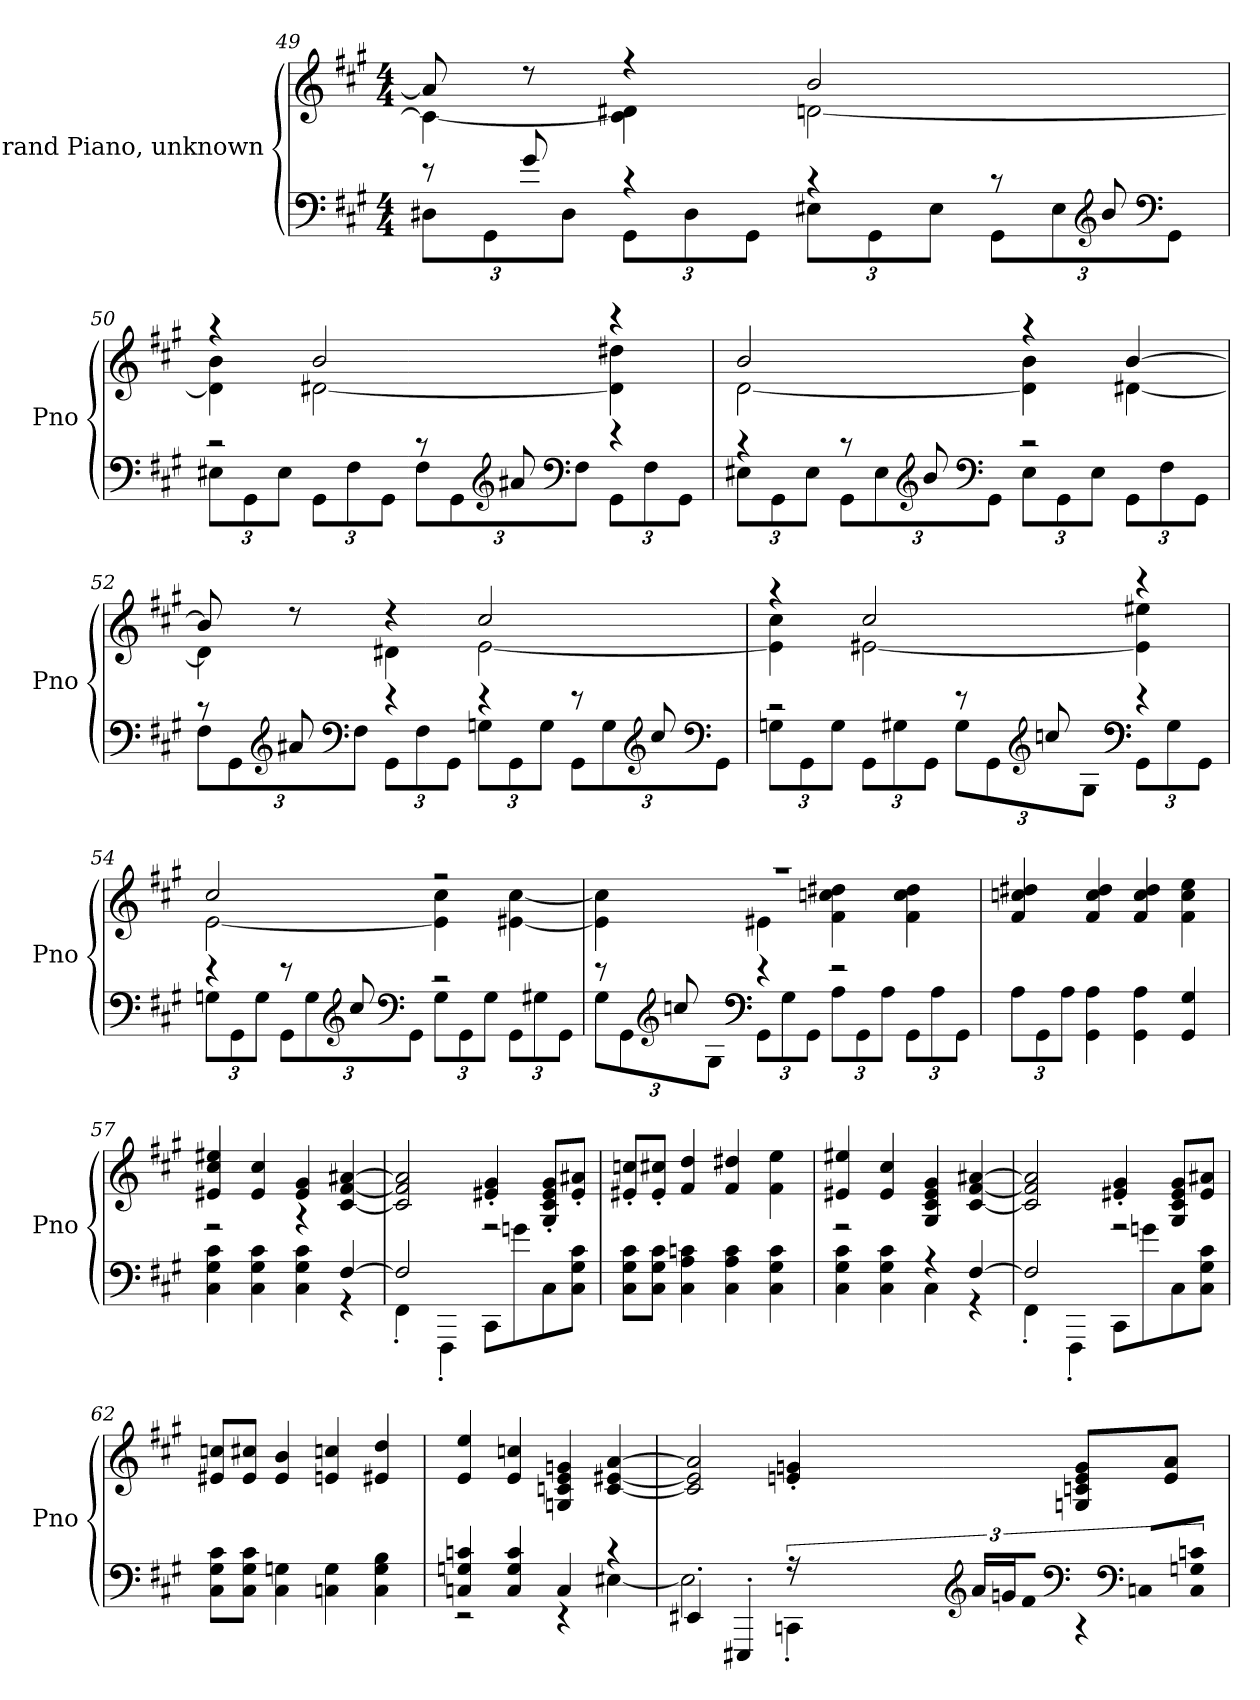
**kern	**kern
*part1	*part1
*staff2	*staff1
*I"Grand Piano, unknown	*
*I'Pno	*
!!LO:LB:g=z
*clefF4	*clefG2
*k[f#c#g#]	*k[f#c#g#]
*M4/4	*M4/4
=49	=49
*^	*
*	*Xbrackettup	*
*	*	*^
8r	12D#X\L	8a/]	4c\_
.	12GG#\	.	.
8g#/	.	8r	.
.	12D#\J	.	.
4r	12GG#\L	4r	4c\] 4d#X\
.	12D#\	.	.
.	12GG#\J	.	.
4r	12E#X\L	2b/	[2dn\
.	12GG#\	.	.
.	12E#\J	.	.
8r	12GG#\L	.	.
.	12E#\	.	.
*clefG2	*	*	*
8b/	.	.	.
*clefF4	*	*	*
.	12GG#\J	.	.
=50	=50	=50	=50
2r	12E#X\L	4r	4d\] 4b\
.	12GG#\	.	.
.	12E#\J	.	.
.	12GG#\L	2b/	[2d#X\
.	12F#\	.	.
.	12GG#\J	.	.
8r	12F#\L	.	.
.	12GG#\	.	.
*clefG2	*	*	*
8a#X/	.	.	.
*clefF4	*	*	*
.	12F#\J	.	.
4r	12GG#\L	4r	4d#\] 4dd#X\
.	12F#\	.	.
.	12GG#\J	.	.
!!LO:LB:g=z	!!
=51	=51	=51	=51
4r	12E#X\L	2b/	[2d\
.	12GG#\	.	.
.	12E#\J	.	.
8r	12GG#\L	.	.
.	12E#\	.	.
*clefG2	*	*	*
8b/	.	.	.
*clefF4	*	*	*
.	12GG#\J	.	.
2r	12E#\L	4r	4d\] 4b\
.	12GG#\	.	.
.	12E#\J	.	.
.	12GG#\L	[4b/	[4d#X\
.	12F#\	.	.
.	12GG#\J	.	.
=52	=52	=52	=52
8r	12F#\L	8b/]	4d#\]
.	12GG#\	.	.
*clefG2	*	*	*
8a#X/	.	8r	.
*clefF4	*	*	*
.	12F#\J	.	.
4r	12GG#\L	4r	4d#X\
.	12F#\	.	.
.	12GG#\J	.	.
4r	12Gn\L	2cc#/	[2e\
.	12GG#\	.	.
.	12G\J	.	.
8r	12GG#\L	.	.
.	12G\	.	.
*clefG2	*	*	*
8cc#/	.	.	.
*clefF4	*	*	*
.	12GG#\J	.	.
!!LO:LB:g=z	!!
=53	=53	=53	=53
2r	12Gn\L	4r	4e\] 4cc#\
.	12GG#\	.	.
.	12G\J	.	.
.	12GG#\L	2cc#/	[2e#X\
.	12G#X\	.	.
.	12GG#\J	.	.
8r	12G#\L	.	.
.	12GG#\	.	.
*clefG2	*	*	*
8ccn/	.	.	.
.	12G#\J	.	.
*clefF4	*	*	*
4r	12GG#\L	4r	4e#\] 4ee#X\
.	12G#\	.	.
.	12GG#\J	.	.
=54	=54	=54	=54
4r	12Gn\L	2cc#/	[2e\
.	12GG#\	.	.
.	12G\J	.	.
8r	12GG#\L	.	.
.	12G\	.	.
*clefG2	*	*	*
8cc#/	.	.	.
*clefF4	*	*	*
.	12GG#\J	.	.
2r	12G\L	2r	4e\] 4cc#\
.	12GG#\	.	.
.	12G\J	.	.
.	12GG#\L	.	[4e#X\ [4cc#\
.	12G#X\	.	.
.	12GG#\J	.	.
!!LO:LB:g=z	!!
=55	=55	=55	=55
8r	12G#\L	1r	4e#\] 4cc#\]
.	12GG#\	.	.
*clefG2	*	*	*
8ccn/	.	.	.
.	12G#\J	.	.
*clefF4	*	*	*
4r	12GG#\L	.	4e#X\
.	12G#\	.	.
.	12GG#\J	.	.
2r	12A\L	.	4f#\ 4ccn\ 4dd#X\
.	12GG#\	.	.
.	12A\J	.	.
.	12GG#\L	.	4f#\ 4cc\ 4dd#\
.	12A\	.	.
.	12GG#\J	.	.
*v	*v	*	*
*	*v	*v
=56	=56
12A\L	4f#/ 4ccn/ 4dd#X/
12GG#\	.
12A\J	.
4GG#\ 4A\	4f#/ 4cc/ 4dd#/
4GG#\ 4A\	4f#/ 4cc/ 4dd#/
4GG#/ 4G#/	4f#\ 4cc\ 4ee\
=57	=57
*^	*
2r	4C#\ 4G#\ 4c#\	4e#X/ 4cc#/ 4ee#X/
.	4C#\ 4G#\ 4c#\	4e#/ 4cc#/
4r	4C#\ 4G#\ 4c#\	4e#/ 4g#/
[4F#/	4r	[4c#/ [4f#/ [4a#X/
=58	=58	=58
2F#/]	4FF#'\	2c#/] 2f#/] 2a#/]
.	4FFF#'\	.
2r	8CC#\L	4e#X/' 4g#/'
.	8gn\	.
.	8C#\	8G#/' 8c#/' 8e#/' 8g#/'L
.	8C#\ 8G#\ 8c#\J	8e#/' 8a#X/'J
*v	*v	*
!!LO:LB:g=z
=59	=59
8C#\ 8G#\ 8c#\L	8e#X/' 8ccn/'L
8C#\ 8G#\ 8c#\J	8e#/' 8cc#X/'J
4C#\ 4A\ 4cn\	4f#/ 4dd/
4C#\ 4A\ 4c\	4f#/ 4dd#X/
4C#\ 4G#\ 4c\	4f#\ 4ee\
=60	=60
*^	*
2r	4C#\ 4G#\ 4c#\	4e#X/ 4ee#X/
.	4C#\ 4G#\ 4c#\	4e#/ 4cc#/
4r	4C#\	4G#/ 4c#/ 4e#/ 4g#/
[4F#/	4r	[4c#/ [4f#/ [4a#X/
=61	=61	=61
2F#/]	4FF#'\	2c#/] 2f#/] 2a#/]
.	4FFF#'\	.
2r	8CC#\L	4e#X/' 4g#/'
.	8gn\	.
.	8C#\	8G#/ 8c#/ 8e#/ 8g#/L
.	8C#\ 8G#\ 8c#\J	8e#/ 8a#X/J
*v	*v	*
=62	=62
8C#\ 8G#\ 8c#\L	8e#X/ 8ccn/L
8C#\ 8G#\ 8c#\J	8e#/ 8cc#X/J
4C#\ 4Gn\	4e#/ 4b/
4Cn\ 4G\	4en/ 4ccn/
4C\ 4G\ 4B\	4e#X/ 4dd/
=63	=63
*^	*
4Cn/ 4Gn/ 4cn/	2r	4e/ 4ee/
4C/ 4G/ 4c/	.	4e/ 4ccn/
4C/	4r	4Gn/ 4cn/ 4e/ 4gn/
4r	[4E#X\	[4c/ [4e#X/ [4a/
!!LO:PB:g=z
=64	=64	=64
4EE#X'/	2E#\]	2c/] 2e#/] 2a/]
4EEE#X'/	.	.
*brackettup	*	*
24r	4CCn'\	4en/' 4gn/'
*clefG2	*	*
24a/LL	.	.
24gn/J	.	.
8f#/J	.	.
*clefF4	*	*
8Cn/L	4r	8Gn/ 8cn/ 8e/ 8g/L
8C/ 8Gn/ 8cn/J	.	8e/ 8a/J
*v	*v	*
=	=
*-	*-
